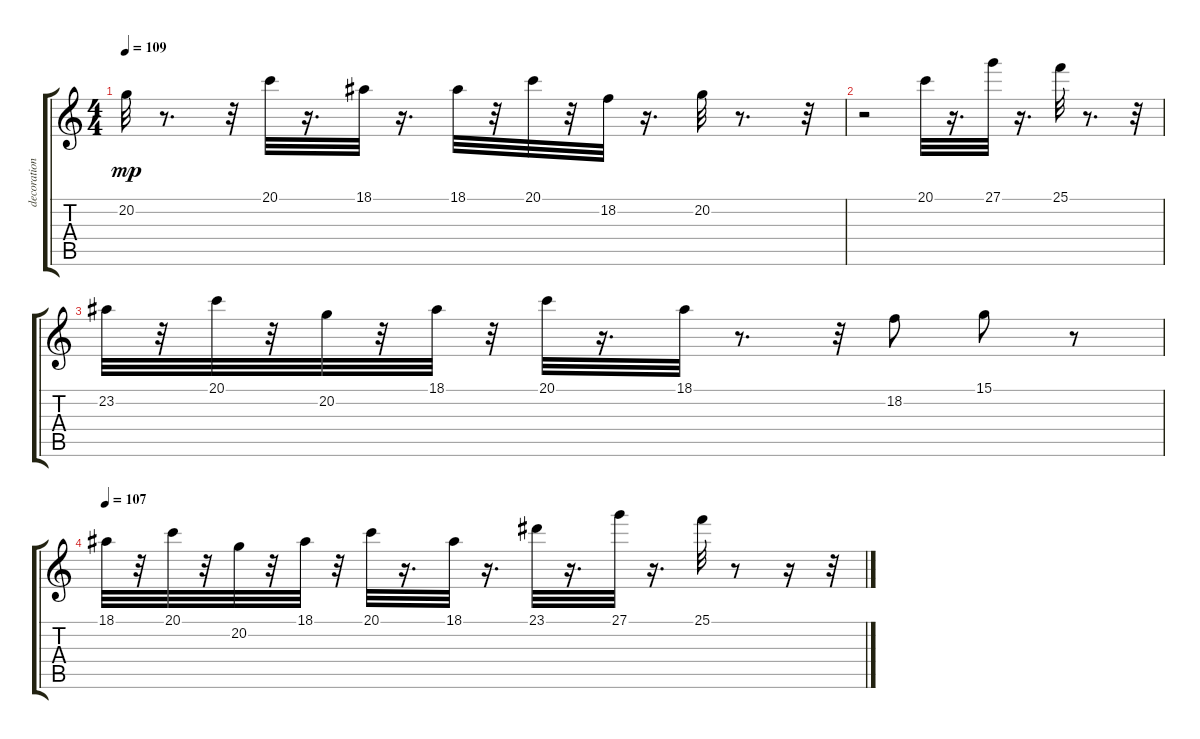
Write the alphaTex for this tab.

\track ("decoration melody" "decoration") {instrument marimba}
\staff {score tabs}
\tuning (E4 B3 G3 D3 A2 E2) {hide}
\ts (4 4)
\tempo 109
\clef g2
\ks c
20.2.32{dy mp instrument marimba} r.8{d} r.32 20.1.32 r.16{d} 18.1.32 r.16{d} 18.1.32 r.32 20.1.32 r.32 18.2.32 r.16{d} 20.2.32 r.8{d} r.32 |
r.2 20.1.32 r.16{d} 27.1.32 r.16{d} 25.1.32 r.8{d} r.32 |
23.2.32 r.32 20.1.32 r.32 20.2.32 r.32 18.1.32 r.32 20.1.32 r.16{d} 18.1.32 r.8{d} r.32 18.2.8 15.1.8 r.8 |
\tempo 107
18.1.32 r.32 20.1.32 r.32 20.2.32 r.32 18.1.32 r.32 20.1.32 r.16{d} 18.1.32 r.16{d} 23.1.32 r.16{d} 27.1.32 r.16{d} 25.1.32 r.8 r.16 r.32
